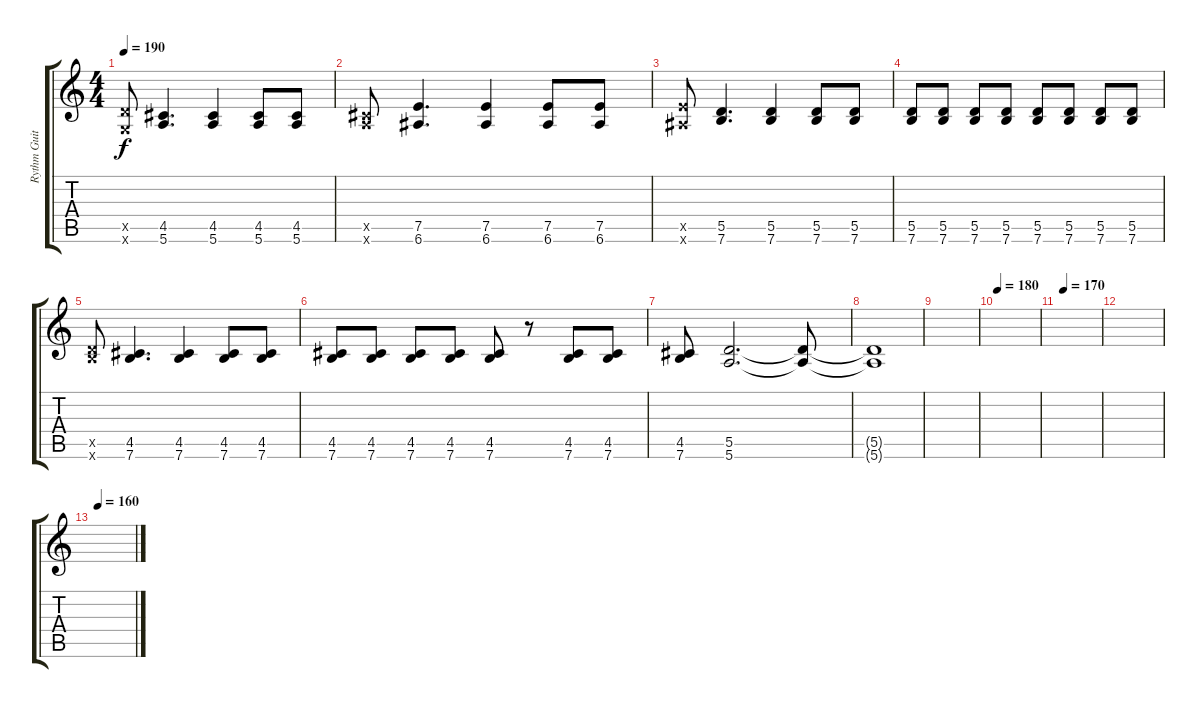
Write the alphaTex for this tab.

\track ("Rythm Guitar" "Rythm Guit") {instrument distortionguitar}
\staff {score tabs}
\tuning (E4 B3 G3 D3 A2 E2) {hide}
\ts (4 4)
\tempo 190
\clef g2
\ks c
(5.5{x} 3.6{x}).8{dy f} (4.5 5.6).4{d} (4.5 5.6).4 (4.5 5.6).8 (4.5 5.6).8 |
(4.5{x} 5.6{x}).8 (7.5 6.6).4{d} (7.5 6.6).4 (7.5 6.6).8 (7.5 6.6).8 |
(7.5{x} 6.6{x}).8 (5.5 7.6).4{d} (5.5 7.6).4 (5.5 7.6).8 (5.5 7.6).8 |
(5.5 7.6).8 (5.5 7.6).8 (5.5 7.6).8 (5.5 7.6).8 (5.5 7.6).8 (5.5 7.6).8 (5.5 7.6).8 (5.5 7.6).8 |
(5.5{x} 7.6{x}).8 (4.5 7.6).4{d} (4.5 7.6).4 (4.5 7.6).8 (4.5 7.6).8 |
(4.5 7.6).8 (4.5 7.6).8 (4.5 7.6).8 (4.5 7.6).8 (4.5 7.6).8 r.8 (4.5 7.6).8 (4.5 7.6).8 |
(4.5 7.6).8 (5.5 5.6).2{d volume 13} (5.5{t} 5.6{t}).8 |
(5.5{t} 5.6{t}).1 |
|
\tempo 180
|
\tempo (170 0.125)
|
|
\tempo (160 0.125)
